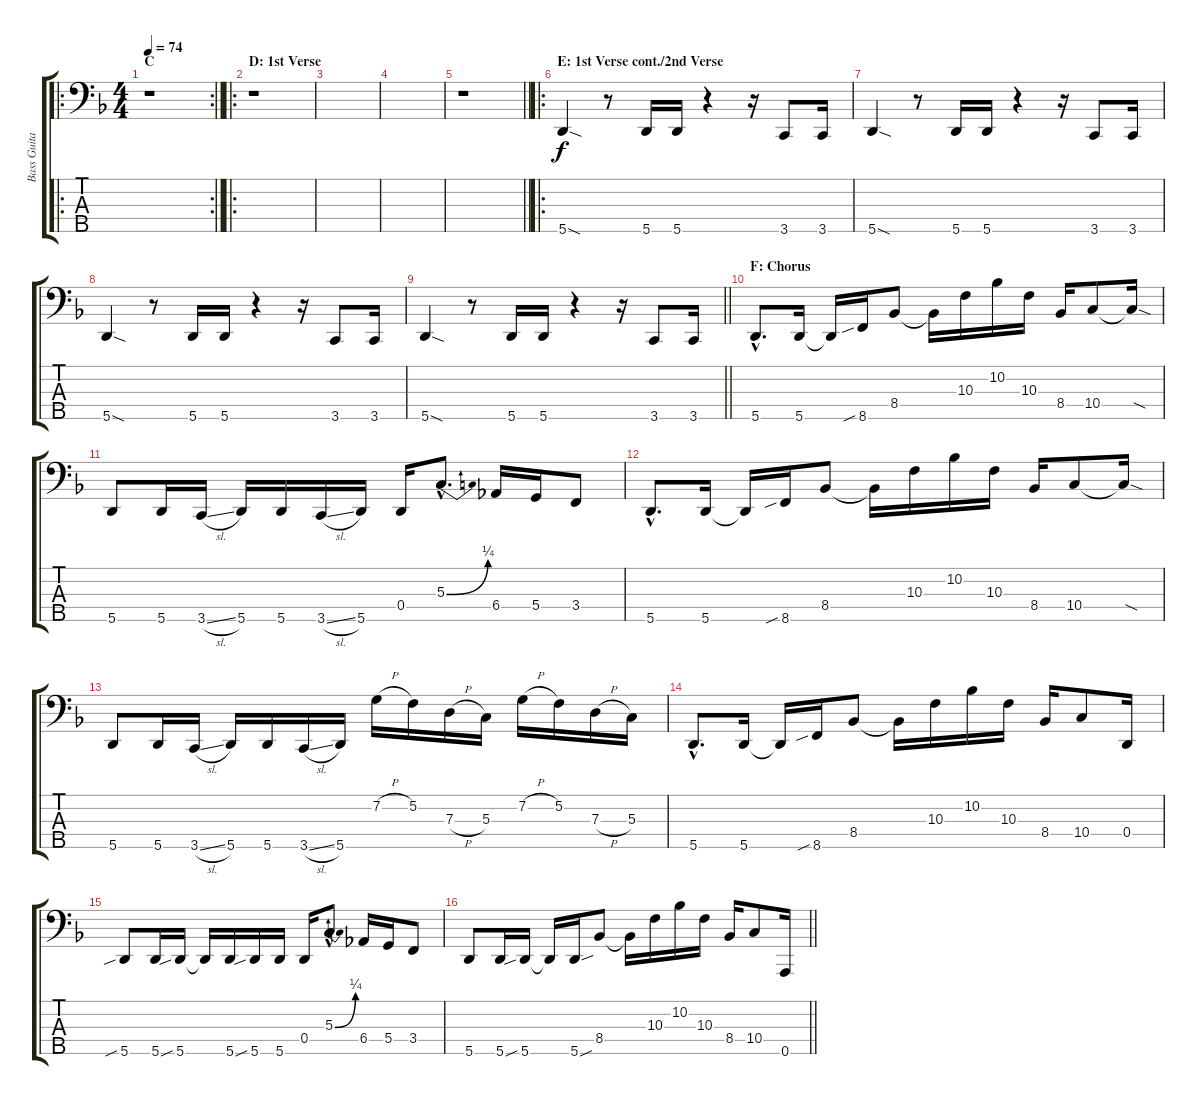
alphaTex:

\track ("Bass Guitar" "Bass Guita") {instrument electricbassfinger}
\staff {score tabs}
\tuning (F2 C2 G1 D1 A0) {hide}
\ro
\rc 2
\ts (4 4)
\section ("" "C")
\tempo 74
\clef f4
\barLineRight lightlight
\ks dminor
r.1{dy f} |
\ro
\section ("" "D: 1st Verse")
r.1 |
|
|
\barLineRight lightlight
r.1 |
\ro
\section ("" "E: 1st Verse cont./2nd Verse")
5.5{sod}.4 r.8 5.5.16 5.5.16 r.4 r.16 3.5.8 3.5.16 |
5.5{sod}.4 r.8 5.5.16 5.5.16 r.4 r.16 3.5.8 3.5.16 |
5.5{sod}.4 r.8 5.5.16 5.5.16 r.4 r.16 3.5.8 3.5.16 |
\barLineRight lightlight
5.5{sod}.4 r.8 5.5.16 5.5.16 r.4 r.16 3.5.8 3.5.16 |
\section ("" "F: Chorus")
5.5{hac}.8{d} 5.5.16 5.5{t}.16 8.5{sib}.16 8.4.8 8.4{t}.16 10.3.16 10.2.16 10.3.16 8.4.16 10.4.8 10.4{sod t}.16 |
5.5.8 5.5.16 3.5{sl}.16 5.5.16 5.5.16 3.5{sl}.16 5.5.16 0.4.16 5.3{be (bend 0 0 60 1) hac}.8{d} 6.4.16 5.4.16 3.4.8 |
5.5{hac}.8{d} 5.5.16 5.5{t}.16 8.5{sib}.16 8.4.8 8.4{t}.16 10.3.16 10.2.16 10.3.16 8.4.16 10.4.8 10.4{sod t}.16 |
5.5.8 5.5.16 3.5{sl}.16 5.5.16 5.5.16 3.5{sl}.16 5.5.16 7.2{h}.16 5.2.16 7.3{h}.16 5.3.16 7.2{h}.16 5.2.16 7.3{h}.16 5.3.16 |
5.5{hac}.8{d} 5.5.16 5.5{t}.16 8.5{sib}.16 8.4.8 8.4{t}.16 10.3.16 10.2.16 10.3.16 8.4.16 10.4.8 0.4.16 |
5.5{sib}.8 5.5.16 5.5{sib}.16 5.5{t}.16 5.5.16 5.5{sib}.16 5.5.16 0.4.16 5.3{be (bend 0 0 60 1) hac}.8{d} 6.4.16 5.4.16 3.4.8 |
\barLineRight lightlight
5.5.8 5.5.16 5.5{sib}.16 5.5{t}.16 5.5{sou}.16 8.4.8 8.4{t}.16 10.3.16 10.2.16 10.3.16 8.4.16 10.4.8 0.5.16
